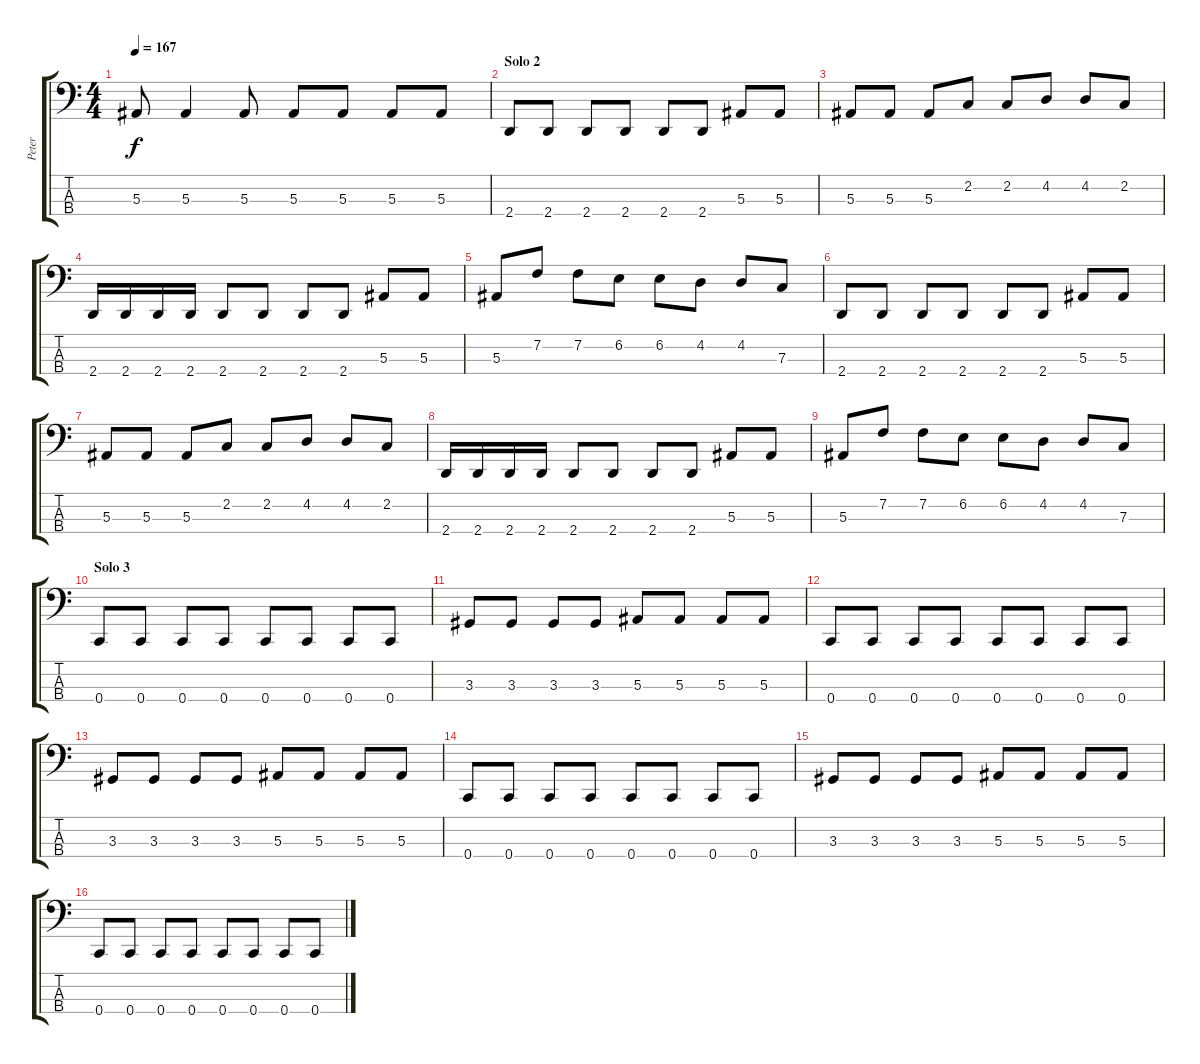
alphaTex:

\track ("Peter" "Peter") {instrument electricbassfinger}
\staff {score tabs}
\tuning (Eb2 Bb1 F1 C1) {hide}
\ts (4 4)
\tempo 167
\clef f4
\ks c
5.3.8{dy f} 5.3.4 5.3.8 5.3.8 5.3.8 5.3.8 5.3.8 |
\section ("" "Solo 2")
2.4.8 2.4.8 2.4.8 2.4.8 2.4.8 2.4.8 5.3.8 5.3.8 |
5.3.8 5.3.8 5.3.8 2.2.8 2.2.8 4.2.8 4.2.8 2.2.8 |
2.4.16 2.4.16 2.4.16 2.4.16 2.4.8 2.4.8 2.4.8 2.4.8 5.3.8 5.3.8 |
5.3.8 7.2.8 7.2.8 6.2.8 6.2.8 4.2.8 4.2.8 7.3.8 |
2.4.8 2.4.8 2.4.8 2.4.8 2.4.8 2.4.8 5.3.8 5.3.8 |
5.3.8 5.3.8 5.3.8 2.2.8 2.2.8 4.2.8 4.2.8 2.2.8 |
2.4.16 2.4.16 2.4.16 2.4.16 2.4.8 2.4.8 2.4.8 2.4.8 5.3.8 5.3.8 |
5.3.8 7.2.8 7.2.8 6.2.8 6.2.8 4.2.8 4.2.8 7.3.8 |
\section ("" "Solo 3")
0.4.8 0.4.8 0.4.8 0.4.8 0.4.8 0.4.8 0.4.8 0.4.8 |
3.3.8 3.3.8 3.3.8 3.3.8 5.3.8 5.3.8 5.3.8 5.3.8 |
0.4.8 0.4.8 0.4.8 0.4.8 0.4.8 0.4.8 0.4.8 0.4.8 |
3.3.8 3.3.8 3.3.8 3.3.8 5.3.8 5.3.8 5.3.8 5.3.8 |
0.4.8 0.4.8 0.4.8 0.4.8 0.4.8 0.4.8 0.4.8 0.4.8 |
3.3.8 3.3.8 3.3.8 3.3.8 5.3.8 5.3.8 5.3.8 5.3.8 |
0.4.8 0.4.8 0.4.8 0.4.8 0.4.8 0.4.8 0.4.8 0.4.8
